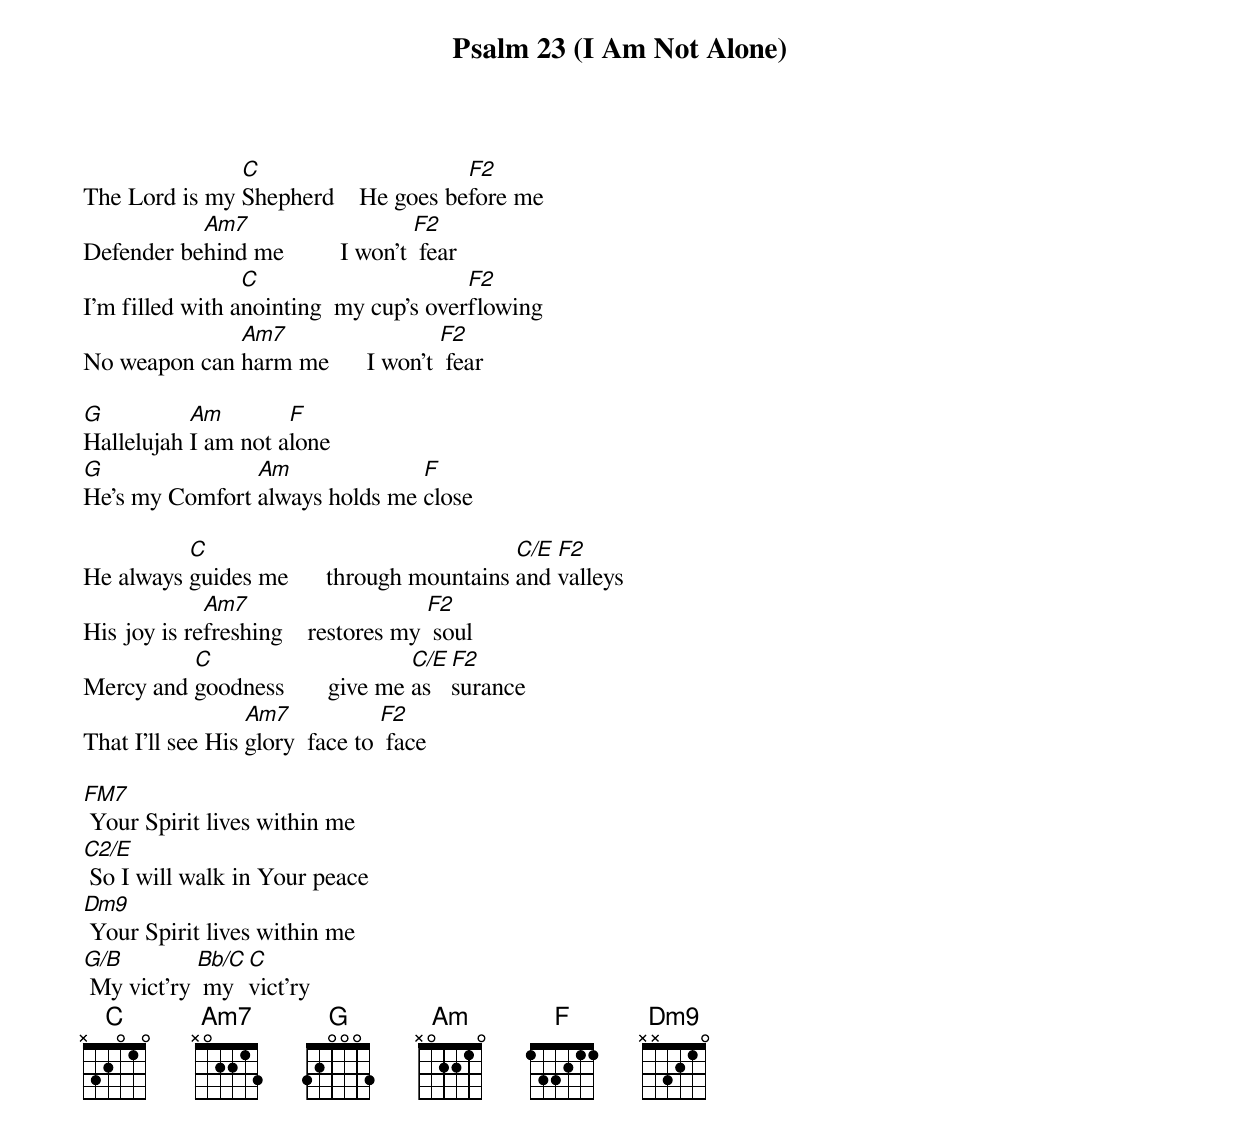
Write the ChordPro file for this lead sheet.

{title: Psalm 23 (I Am Not Alone)}
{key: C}
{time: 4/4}
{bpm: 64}
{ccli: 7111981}
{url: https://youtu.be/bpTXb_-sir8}
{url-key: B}
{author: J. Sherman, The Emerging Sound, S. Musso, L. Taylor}
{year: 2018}
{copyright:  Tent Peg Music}

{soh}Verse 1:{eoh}
The Lord is my [C]Shepherd    He goes be[F2]fore me
Defender be[Am7]hind me         I won't [F2] fear
I'm filled with a[C]nointing  my cup's over[F2]flowing
No weapon can [Am7]harm me      I won't [F2] fear

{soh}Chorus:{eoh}
[G]Hallelujah [Am]I am not a[F]lone
[G]He's my Comfort [Am]always holds me [F]close

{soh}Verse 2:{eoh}
He always [C]guides me      through mountains [C/E]and [F2]valleys
His joy is re[Am7]freshing    restores my [F2] soul
Mercy and [C]goodness       give me [C/E]as[F2]surance
That I'll see His [Am7]glory  face to [F2] face

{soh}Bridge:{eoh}
[FM7] Your Spirit lives within me
[C2/E] So I will walk in Your peace
[Dm9] Your Spirit lives within me
[G/B] My vict'ry [Bb/C] my [C]vict'ry
